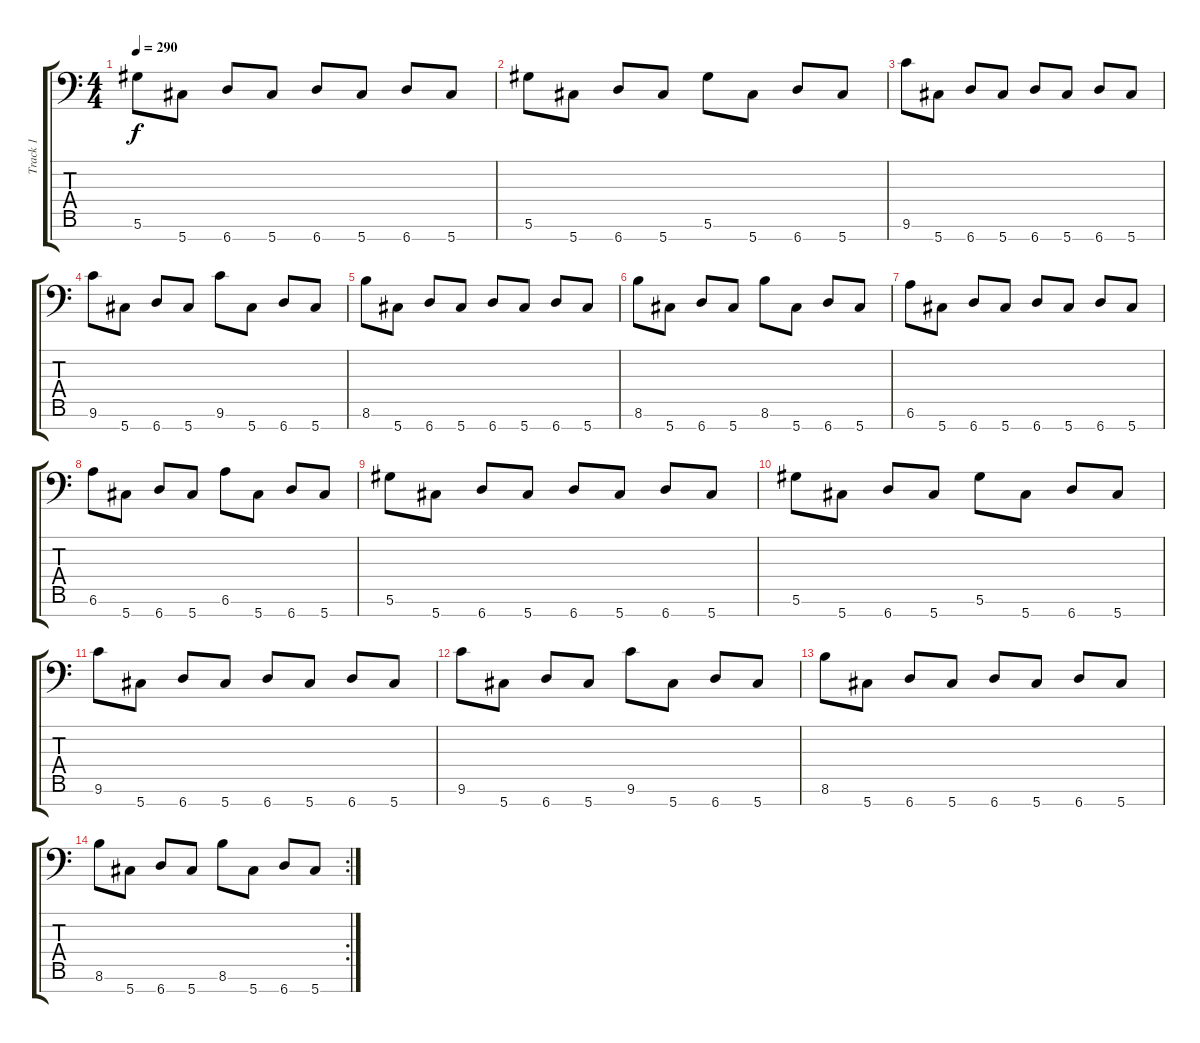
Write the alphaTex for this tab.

\track ("Track 1" "Track 1") {instrument distortionguitar}
\staff {score tabs}
\tuning (Eb4 Bb3 Gb3 Db3 Ab2 Eb2 Ab1) {hide}
\ts (4 4)
\tempo 290
\clef f4
\ks c
5.6.8{dy f} 5.7.8 6.7.8 5.7.8 6.7.8 5.7.8 6.7.8 5.7.8 |
5.6.8 5.7.8 6.7.8 5.7.8 5.6.8 5.7.8 6.7.8 5.7.8 |
9.6.8 5.7.8 6.7.8 5.7.8 6.7.8 5.7.8 6.7.8 5.7.8 |
9.6.8 5.7.8 6.7.8 5.7.8 9.6.8 5.7.8 6.7.8 5.7.8 |
8.6.8 5.7.8 6.7.8 5.7.8 6.7.8 5.7.8 6.7.8 5.7.8 |
8.6.8 5.7.8 6.7.8 5.7.8 8.6.8 5.7.8 6.7.8 5.7.8 |
6.6.8 5.7.8 6.7.8 5.7.8 6.7.8 5.7.8 6.7.8 5.7.8 |
6.6.8 5.7.8 6.7.8 5.7.8 6.6.8 5.7.8 6.7.8 5.7.8 |
5.6.8 5.7.8 6.7.8 5.7.8 6.7.8 5.7.8 6.7.8 5.7.8 |
5.6.8 5.7.8 6.7.8 5.7.8 5.6.8 5.7.8 6.7.8 5.7.8 |
9.6.8 5.7.8 6.7.8 5.7.8 6.7.8 5.7.8 6.7.8 5.7.8 |
9.6.8 5.7.8 6.7.8 5.7.8 9.6.8 5.7.8 6.7.8 5.7.8 |
8.6.8 5.7.8 6.7.8 5.7.8 6.7.8 5.7.8 6.7.8 5.7.8 |
\rc 2
8.6.8 5.7.8 6.7.8 5.7.8 8.6.8 5.7.8 6.7.8 5.7.8
